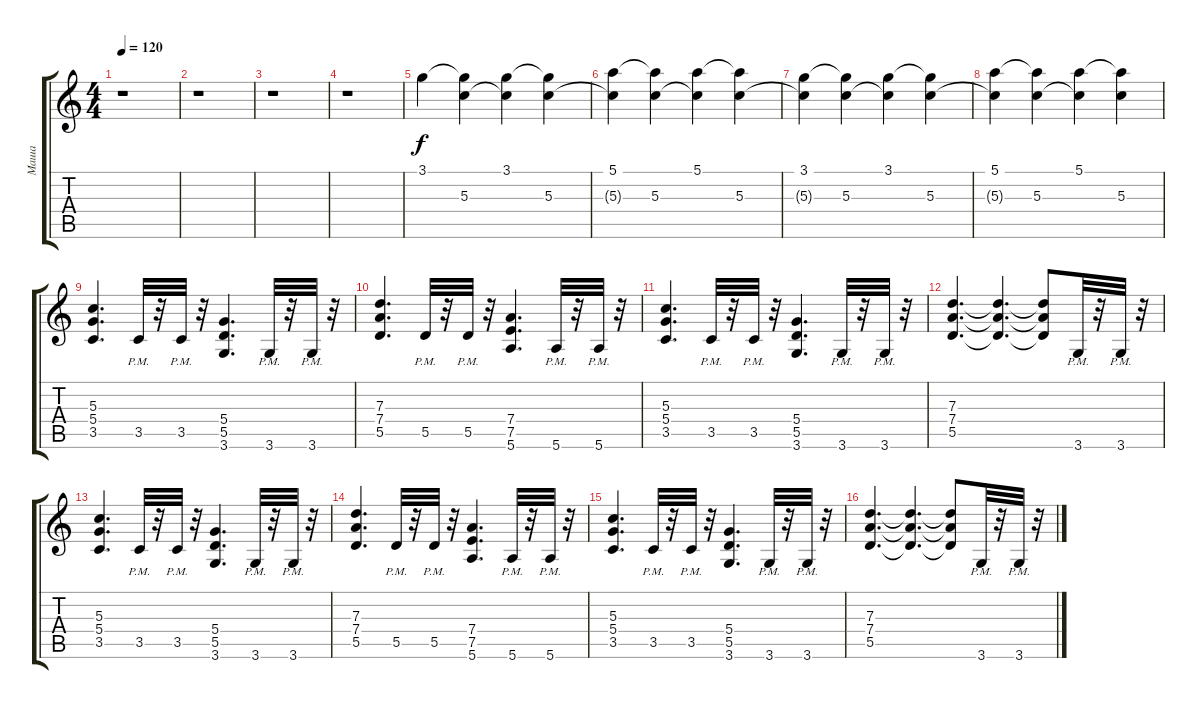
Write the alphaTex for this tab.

\track ("Маша" "Маша") {instrument electricguitarclean}
\staff {score tabs}
\tuning (E4 B3 G3 D3 A2 E2) {hide}
\ts (4 4)
\tempo 120
\clef g2
\ks c
r.1{dy f instrument electricguitarclean} |
r.1 |
r.1 |
r.1 |
3.1.4 (3.1{t} 5.3).4 (3.1 5.3{t}).4 (3.1{t} 5.3).4 |
(5.1 5.3{t}).4 (5.1{t} 5.3).4 (5.1 5.3{t}).4 (5.1{t} 5.3).4 |
(3.1 5.3{t}).4 (3.1{t} 5.3).4 (3.1 5.3{t}).4 (3.1{t} 5.3).4 |
(5.1 5.3{t}).4 (5.1{t} 5.3).4 (5.1 5.3{t}).4 (5.1{t} 5.3).4 |
(5.3 5.4 3.5).4{d volume 16 instrument overdrivenguitar} 3.5{pm}.32 r.32 3.5{pm}.32 r.32 (5.4 5.5 3.6).4{d} 3.6{pm}.32 r.32 3.6{pm}.32 r.32 |
(7.3 7.4 5.5).4{d} 5.5{pm}.32 r.32 5.5{pm}.32 r.32 (7.4 7.5 5.6).4{d} 5.6{pm}.32 r.32 5.6{pm}.32 r.32 |
(5.3 5.4 3.5).4{d} 3.5{pm}.32 r.32 3.5{pm}.32 r.32 (5.4 5.5 3.6).4{d} 3.6{pm}.32 r.32 3.6{pm}.32 r.32 |
(7.3 7.4 5.5).4{d} (7.3{t} 7.4{t} 5.5{t}).4{d} (7.3{t} 7.4{t} 5.5{t}).8 3.6{pm}.32 r.32 3.6{pm}.32 r.32 |
(5.3 5.4 3.5).4{d} 3.5{pm}.32 r.32 3.5{pm}.32 r.32 (5.4 5.5 3.6).4{d} 3.6{pm}.32 r.32 3.6{pm}.32 r.32 |
(7.3 7.4 5.5).4{d} 5.5{pm}.32 r.32 5.5{pm}.32 r.32 (7.4 7.5 5.6).4{d} 5.6{pm}.32 r.32 5.6{pm}.32 r.32 |
(5.3 5.4 3.5).4{d} 3.5{pm}.32 r.32 3.5{pm}.32 r.32 (5.4 5.5 3.6).4{d} 3.6{pm}.32 r.32 3.6{pm}.32 r.32 |
(7.3 7.4 5.5).4{d} (7.3{t} 7.4{t} 5.5{t}).4{d} (7.3{t} 7.4{t} 5.5{t}).8 3.6{pm}.32 r.32 3.6{pm}.32 r.32
